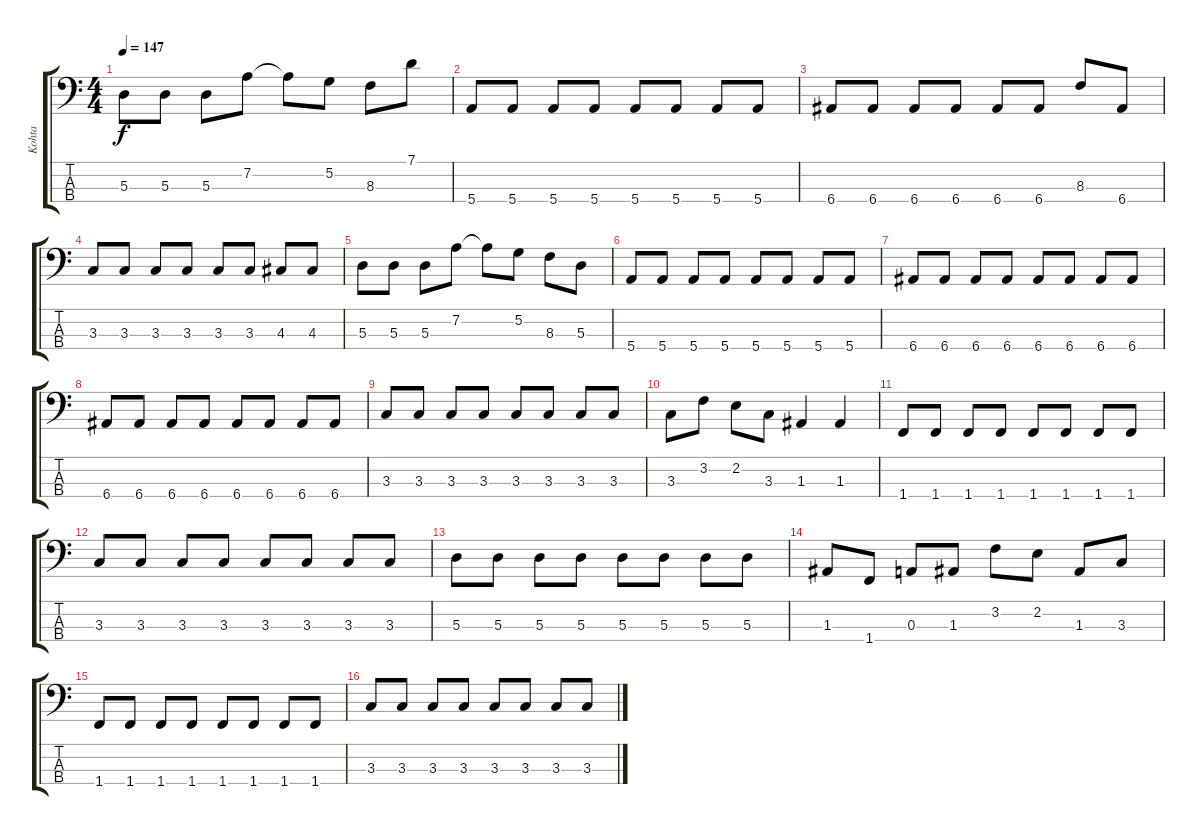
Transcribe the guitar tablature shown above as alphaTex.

\track ("Kohta" "Kohta") {instrument electricbasspick}
\staff {score tabs}
\tuning (G2 D2 A1 E1) {hide}
\ts (4 4)
\tempo 147
\clef f4
\ks c
5.3.8{dy f} 5.3.8 5.3.8 7.2.8 7.2{t}.8 5.2.8 8.3.8 7.1.8 |
5.4.8 5.4.8 5.4.8 5.4.8 5.4.8 5.4.8 5.4.8 5.4.8 |
6.4.8 6.4.8 6.4.8 6.4.8 6.4.8 6.4.8 8.3.8 6.4.8 |
3.3.8 3.3.8 3.3.8 3.3.8 3.3.8 3.3.8 4.3.8 4.3.8 |
5.3.8 5.3.8 5.3.8 7.2.8 7.2{t}.8 5.2.8 8.3.8 5.3.8 |
5.4.8 5.4.8 5.4.8 5.4.8 5.4.8 5.4.8 5.4.8 5.4.8 |
6.4.8 6.4.8 6.4.8 6.4.8 6.4.8 6.4.8 6.4.8 6.4.8 |
6.4.8 6.4.8 6.4.8 6.4.8 6.4.8 6.4.8 6.4.8 6.4.8 |
3.3.8 3.3.8 3.3.8 3.3.8 3.3.8 3.3.8 3.3.8 3.3.8 |
3.3.8 3.2.8 2.2.8 3.3.8 1.3.4 1.3.4 |
1.4.8 1.4.8 1.4.8 1.4.8 1.4.8 1.4.8 1.4.8 1.4.8 |
3.3.8 3.3.8 3.3.8 3.3.8 3.3.8 3.3.8 3.3.8 3.3.8 |
5.3.8 5.3.8 5.3.8 5.3.8 5.3.8 5.3.8 5.3.8 5.3.8 |
1.3.8 1.4.8 0.3.8 1.3.8 3.2.8 2.2.8 1.3.8 3.3.8 |
1.4.8 1.4.8 1.4.8 1.4.8 1.4.8 1.4.8 1.4.8 1.4.8 |
3.3.8 3.3.8 3.3.8 3.3.8 3.3.8 3.3.8 3.3.8 3.3.8
